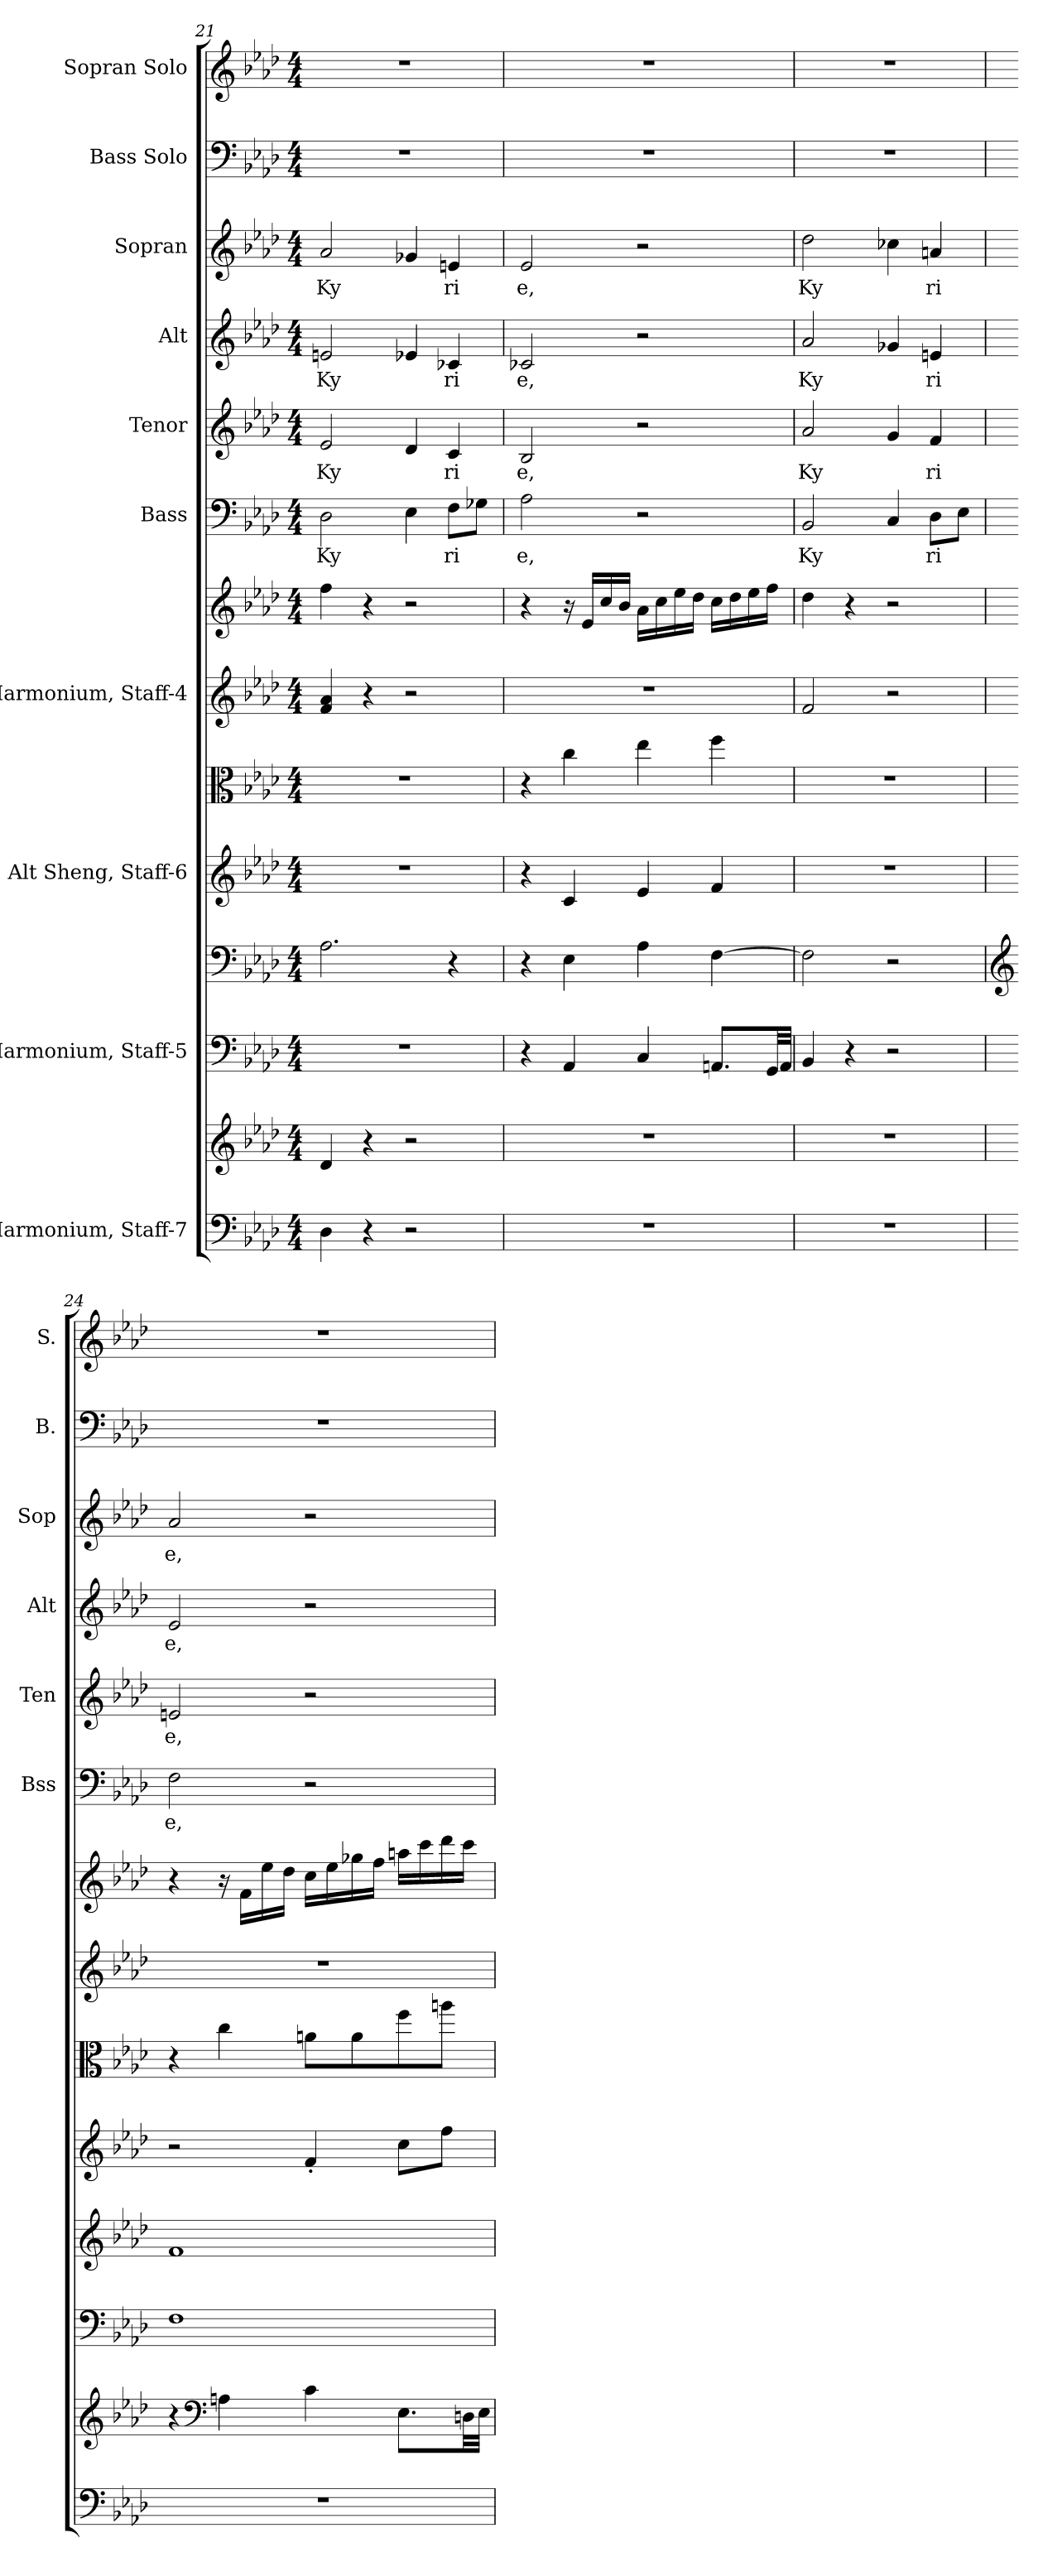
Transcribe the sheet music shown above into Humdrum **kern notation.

**kern	**kern	**kern	**kern	**kern	**kern	**kern	**kern	**kern	**text	**kern	**text	**kern	**text	**kern	**text	**kern	**kern
*part10	*part10	*part9	*part9	*part8	*part8	*part7	*part7	*part6	*part6	*part5	*part5	*part4	*part4	*part3	*part3	*part2	*part1
*staff14	*staff13	*staff12	*staff11	*staff10	*staff9	*staff8	*staff7	*staff6	*staff6	*staff5	*staff5	*staff4	*staff4	*staff3	*staff3	*staff2	*staff1
*I"Harmonium, Staff-7	*	*I"Harmonium, Staff-5	*	*I"Alt Sheng, Staff-6	*	*I"Harmonium, Staff-4	*	*I"Bass	*	*I"Tenor	*	*I"Alt	*	*I"Sopran	*	*I"Bass Solo	*I"Sopran Solo
*	*	*	*	*	*	*	*	*I'Bss	*	*I'Ten	*	*I'Alt	*	*I'Sop	*	*I'B.	*I'S.
!!LO:PB:g=z
*clefF4	*clefG2	*clefF4	*clefF4	*clefG2	*clefC3	*clefG2	*clefG2	*clefF4	*	*clefG2	*	*clefG2	*	*clefG2	*	*clefF4	*clefG2
*	*	*	*	*	*	*	*	*	*	*ITrd4c7	*	*ITrd2c3	*	*ITrd2c3	*	*	*
*k[b-e-a-d-]	*k[b-e-a-d-]	*k[b-e-a-d-]	*k[b-e-a-d-]	*k[b-e-a-d-]	*k[b-e-a-d-]	*k[b-e-a-d-]	*k[b-e-a-d-]	*k[b-e-a-d-]	*	*k[b-e-a-d-g-]	*	*k[b-]	*	*k[b-]	*	*k[b-e-a-d-]	*k[b-e-a-d-]
*M4/4	*M4/4	*M4/4	*M4/4	*M4/4	*M4/4	*M4/4	*M4/4	*M4/4	*	*M4/4	*	*M4/4	*	*M4/4	*	*M4/4	*M4/4
=21	=21	=21	=21	=21	=21	=21	=21	=21	=21	=21	=21	=21	=21	=21	=21	=21	=21
4D-\	4d-/	1r	2.A-\	1r	1r	4f/ 4a-/	4ff\	2D-\	Ky	2A-/	Ky	2c#X/	Ky	2f/	Ky	1r	1r
4r	4r	.	.	.	.	4r	4r	.	.	.	.	.	.	.	.	.	.
2r	2r	.	.	.	.	2r	2r	4E-\	.	4G-/	.	4cn/	.	4e-X/	.	.	.
.	.	.	4r	.	.	.	.	8F\L	ri	4F/	ri	4A-X/	ri	4c#X/	ri	.	.
.	.	.	.	.	.	.	.	8G-X\J	.	.	.	.	.	.	.	.	.
=22	=22	=22	=22	=22	=22	=22	=22	=22	=22	=22	=22	=22	=22	=22	=22	=22	=22
1r	1r	4r	4r	4r	4r	1r	4r	2A-\	e,	2E-/	e,	2A-X/	e,	2c/	e,	1r	1r
.	.	4AA-/	4E-\	4c/	4cc\	.	16r	.	.	.	.	.	.	.	.	.	.
.	.	.	.	.	.	.	16e-/LL	.	.	.	.	.	.	.	.	.	.
.	.	.	.	.	.	.	16cc/	.	.	.	.	.	.	.	.	.	.
.	.	.	.	.	.	.	16b-/JJ	.	.	.	.	.	.	.	.	.	.
.	.	4C/	4A-\	4e-/	4ee-\	.	16a-\LL	2r	.	2r	.	2r	.	2r	.	.	.
.	.	.	.	.	.	.	16cc\	.	.	.	.	.	.	.	.	.	.
.	.	.	.	.	.	.	16ee-\	.	.	.	.	.	.	.	.	.	.
.	.	.	.	.	.	.	16dd-\JJ	.	.	.	.	.	.	.	.	.	.
.	.	8.AAn/L	[4F\	4f/	4ff\	.	16cc\LL	.	.	.	.	.	.	.	.	.	.
.	.	.	.	.	.	.	16dd-\	.	.	.	.	.	.	.	.	.	.
.	.	.	.	.	.	.	16ee-\	.	.	.	.	.	.	.	.	.	.
.	.	32GG/LL	.	.	.	.	16ff\JJ	.	.	.	.	.	.	.	.	.	.
.	.	32AA/JJJ	.	.	.	.	.	.	.	.	.	.	.	.	.	.	.
=23	=23	=23	=23	=23	=23	=23	=23	=23	=23	=23	=23	=23	=23	=23	=23	=23	=23
1r	1r	4BB-/	2F\]	1r	1r	2f/	4dd-\	2BB-/	Ky	2d-/	Ky	2f/	Ky	2b-\	Ky	1r	1r
.	.	4r	.	.	.	.	4r	.	.	.	.	.	.	.	.	.	.
.	.	2r	2r	.	.	2r	2r	4C/	.	4c/	.	4e-X/	.	4a-X\	.	.	.
.	.	.	.	.	.	.	.	8D-\L	ri	4B-/	ri	4c#X/	ri	4f#X/	ri	.	.
.	.	.	.	.	.	.	.	8E-\J	.	.	.	.	.	.	.	.	.
!!LO:PB:g=z
=24	=24	=24	=24	=24	=24	=24	=24	=24	=24	=24	=24	=24	=24	=24	=24	=24	=24
*	*	*	*clefG2	*	*	*	*	*	*	*	*	*	*	*	*	*	*
1r	4r	1F	1f	2r	4r	1r	4r	2F\	e,	2An/	e,	2c/	e,	2f/	e,	1r	1r
*	*clefF4	*	*	*	*	*	*	*	*	*	*	*	*	*	*	*	*
.	4An\	.	.	.	4cc\	.	16r	.	.	.	.	.	.	.	.	.	.
.	.	.	.	.	.	.	16f\LL	.	.	.	.	.	.	.	.	.	.
.	.	.	.	.	.	.	16ee-\	.	.	.	.	.	.	.	.	.	.
.	.	.	.	.	.	.	16dd-\JJ	.	.	.	.	.	.	.	.	.	.
.	4c\	.	.	4f'/	8an\L	.	16cc\LL	2r	.	2r	.	2r	.	2r	.	.	.
.	.	.	.	.	.	.	16ee-\	.	.	.	.	.	.	.	.	.	.
.	.	.	.	.	8a\	.	16gg-X\	.	.	.	.	.	.	.	.	.	.
.	.	.	.	.	.	.	16ff\JJ	.	.	.	.	.	.	.	.	.	.
.	8.E-\L	.	.	8cc\L	8ff\	.	16aan\LL	.	.	.	.	.	.	.	.	.	.
.	.	.	.	.	.	.	16ccc\	.	.	.	.	.	.	.	.	.	.
.	.	.	.	8ff\J	8aan\J	.	16ddd-\	.	.	.	.	.	.	.	.	.	.
.	32Dn\LL	.	.	.	.	.	16ccc\JJ	.	.	.	.	.	.	.	.	.	.
.	32E-\JJJ	.	.	.	.	.	.	.	.	.	.	.	.	.	.	.	.
=	=	=	=	=	=	=	=	=	=	=	=	=	=	=	=	=	=
*-	*-	*-	*-	*-	*-	*-	*-	*-	*-	*-	*-	*-	*-	*-	*-	*-	*-
